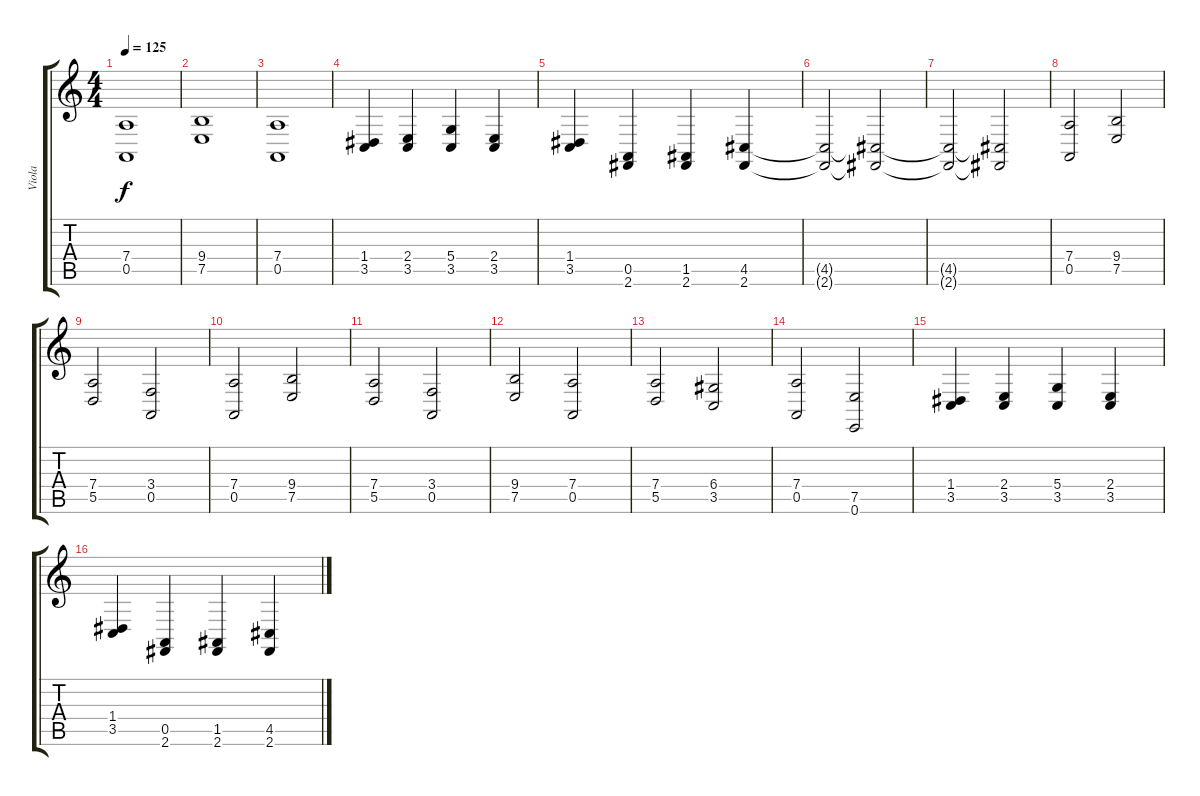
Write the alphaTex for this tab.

\track ("Viola" "Viola") {instrument viola}
\staff {score tabs}
\tuning (E4 B3 G3 D3 A2 E2) {hide}
\ts (4 4)
\tempo 125
\clef g2
\ks c
(7.4 0.5).1{dy f} |
(9.4 7.5).1 |
(7.4 0.5).1 |
(1.4 3.5).4 (2.4 3.5).4 (5.4 3.5).4 (2.4 3.5).4 |
(1.4 3.5).4 (0.5 2.6).4 (1.5 2.6).4 (4.5 2.6).4 |
(4.5{t} 2.6{t}).2 (4.5{t} 2.6{t}).2 |
(4.5{t} 2.6{t}).2 (4.5{t} 2.6{t}).2 |
(7.4 0.5).2 (9.4 7.5).2 |
(7.4 5.5).2 (3.4 0.5).2 |
(7.4 0.5).2 (9.4 7.5).2 |
(7.4 5.5).2 (3.4 0.5).2 |
(9.4 7.5).2 (7.4 0.5).2 |
(7.4 5.5).2 (6.4 3.5).2 |
(7.4 0.5).2 (7.5 0.6).2 |
(1.4 3.5).4 (2.4 3.5).4 (5.4 3.5).4 (2.4 3.5).4 |
(1.4 3.5).4 (0.5 2.6).4 (1.5 2.6).4 (4.5 2.6).4
